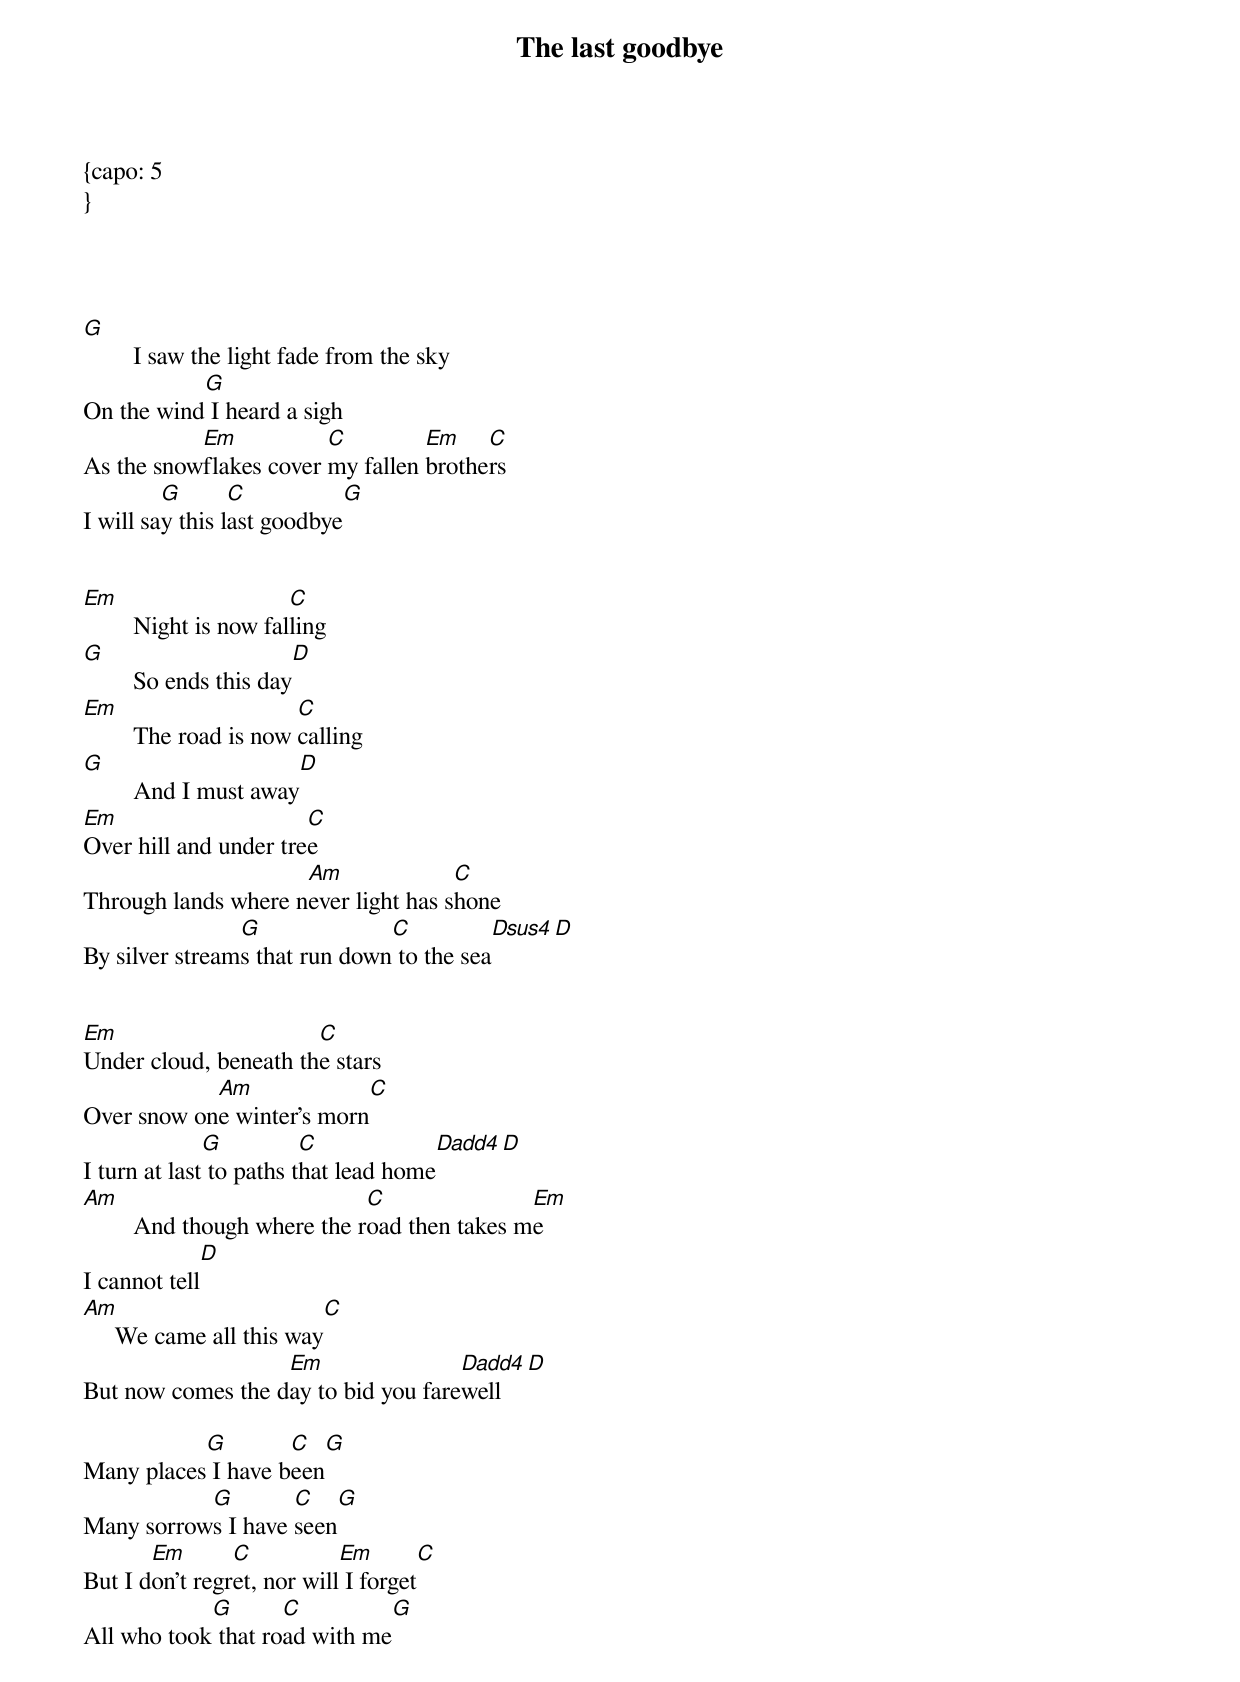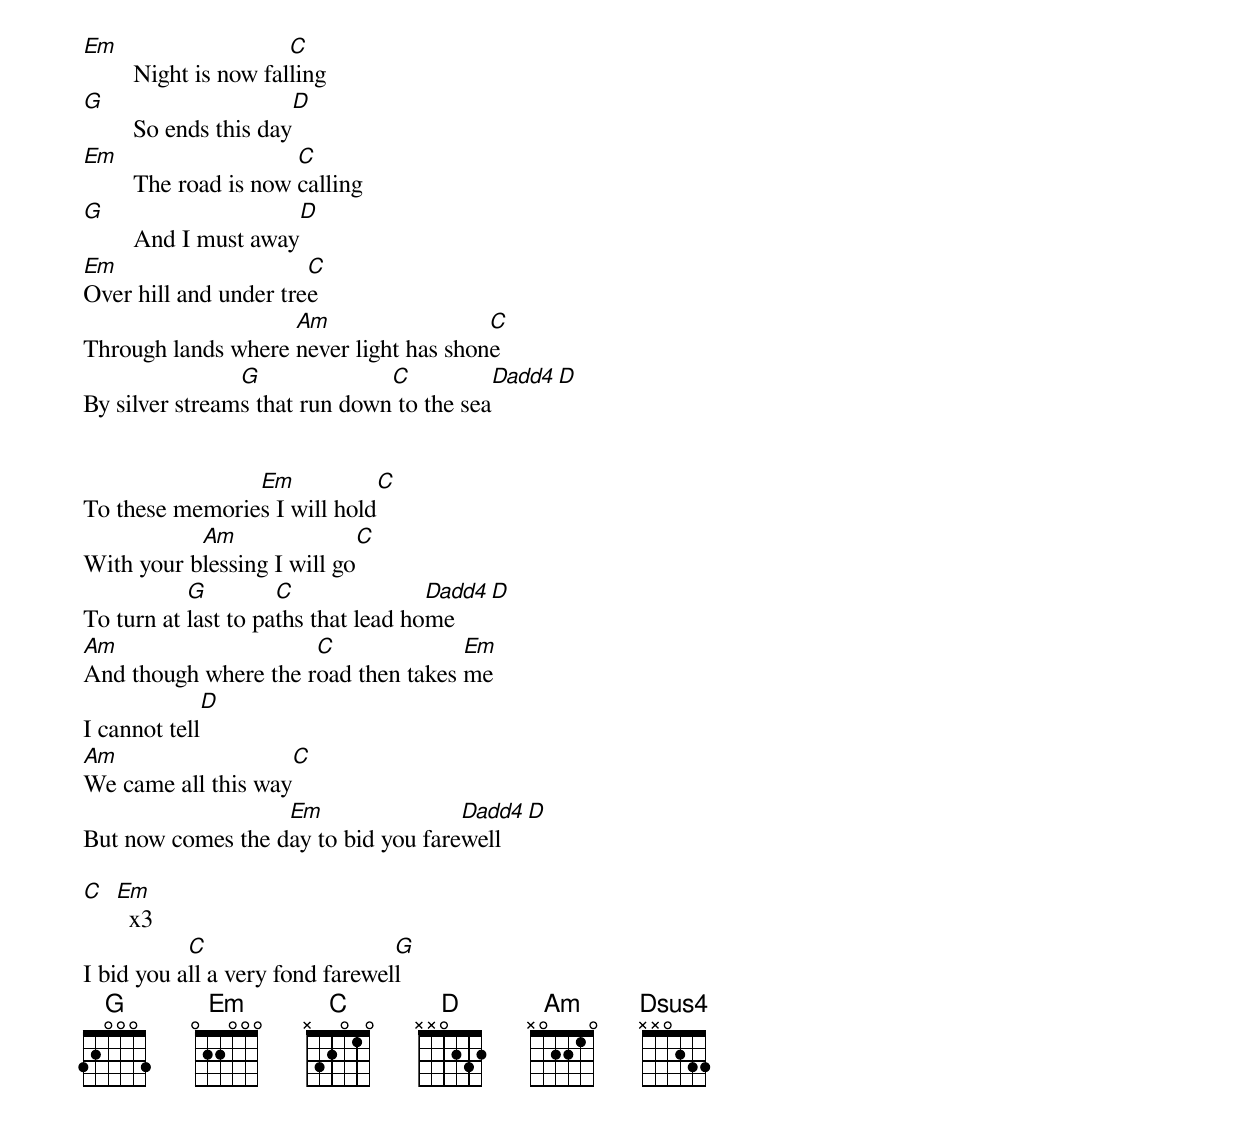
{title: The last goodbye}

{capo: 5
}



{start_of_verse}
{end_of_verse}

[G]        I saw the light fade from the sky
On the wind[G] I heard a sigh
As the snow[Em]flakes cover [C]my fallen [Em]brothe[C]rs
I will sa[G]y this l[C]ast goodbye[G]

{start_of_chorus}
{end_of_chorus}

[Em]        Night is now fal[C]ling
[G]        So ends this day[D]
[Em]        The road is now [C]calling
[G]        And I must away[D]
[Em]Over hill and under tre[C]e
Through lands where n[Am]ever light has s[C]hone
By silver stream[G]s that run down[C] to the sea[Dsus4][D]

{start_of_verse}
{end_of_verse}

[Em]Under cloud, beneath th[C]e stars
Over snow on[Am]e winter’s morn[C]
I turn at last[G] to paths t[C]hat lead home[Dadd4][D]
[Am]        And though where the r[C]oad then takes m[Em]e
I cannot tell[D]
[Am]     We came all this way[C]
But now comes the d[Em]ay to bid you fare[Dadd4]well[D]

Many places[G] I have b[C]een[G]
Many sorrow[G]s I have [C]seen[G]
But I d[Em]on’t regr[C]et, nor will[Em] I forget[C]
All who took[G] that ro[C]ad with me[G]

{start_of_chorus}
{end_of_chorus}

[Em]        Night is now fal[C]ling
[G]        So ends this day[D]
[Em]        The road is now [C]calling
[G]        And I must away[D]
[Em]Over hill and under tre[C]e
Through lands where [Am]never light has shon[C]e
By silver stream[G]s that run down[C] to the sea[Dadd4][D]

{start_of_verse}
{end_of_verse}

To these memorie[Em]s I will hold[C]
With your b[Am]lessing I will go[C]
To turn at [G]last to pa[C]ths that lead ho[Dadd4]me[D]
[Am]And though where the r[C]oad then takes [Em]me
I cannot tell[D]
[Am]We came all this way[C]
But now comes the d[Em]ay to bid you fare[Dadd4]well[D]

[C]  [Em]  x3
I bid you a[C]ll a very fond farewel[G]l
